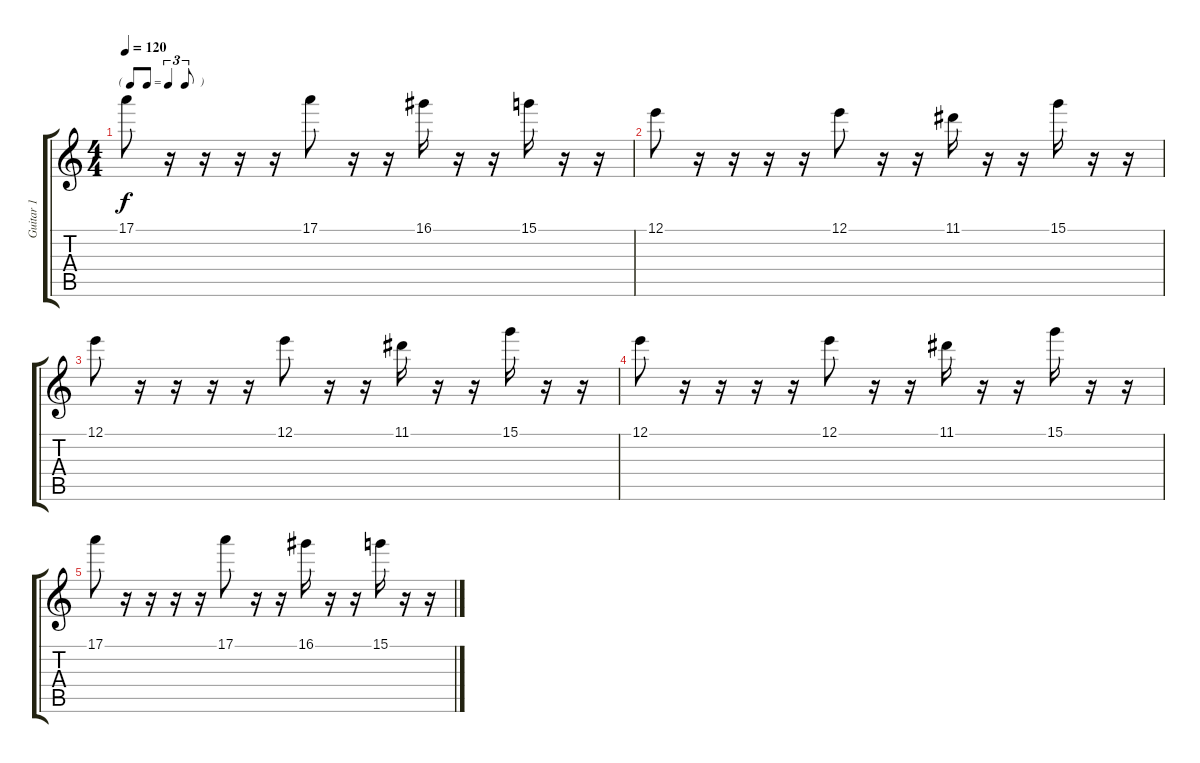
\track ("Guitar 1" "Guitar 1") {instrument distortionguitar}
\staff {score tabs}
\tuning (E4 B3 G3 D3 A2 E2) {hide}
\ts (4 4)
\tf triplet8th
\tempo 120
\clef g2
\ks c
17.1.8{dy f} r.16 r.16 r.16 r.16 17.1.8 r.16 r.16 16.1.16 r.16 r.16 15.1.16 r.16 r.16 |
12.1.8 r.16 r.16 r.16 r.16 12.1.8 r.16 r.16 11.1.16 r.16 r.16 15.1.16 r.16 r.16 |
12.1.8 r.16 r.16 r.16 r.16 12.1.8 r.16 r.16 11.1.16 r.16 r.16 15.1.16 r.16 r.16 |
12.1.8 r.16 r.16 r.16 r.16 12.1.8 r.16 r.16 11.1.16 r.16 r.16 15.1.16 r.16 r.16 |
17.1.8 r.16 r.16 r.16 r.16 17.1.8 r.16 r.16 16.1.16 r.16 r.16 15.1.16 r.16 r.16
